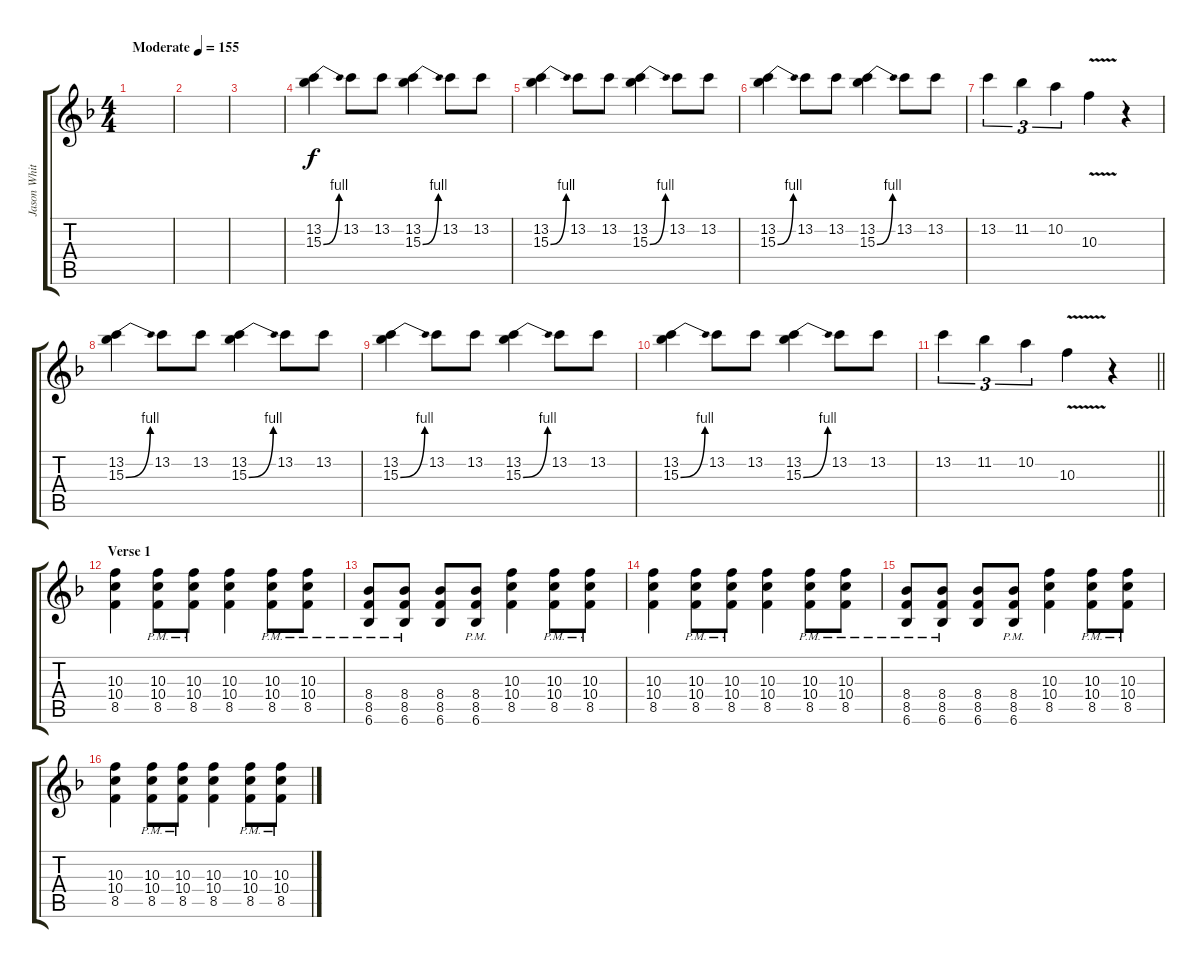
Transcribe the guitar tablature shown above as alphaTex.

\track ("Jason White (Lead Guitar)" "Jason Whit") {instrument distortionguitar}
\staff {score tabs}
\tuning (E4 B3 G3 D3 A2 E2) {hide}
\ts (4 4)
\tempo (155 "Moderate")
\clef g2
\ks f
|
|
|
(13.2 15.3{be (bend 0 0 60 4)}).4{balance 8} 13.2.8 13.2.8 (13.2 15.3{be (bend 0 0 60 4)}).4 13.2.8 13.2.8 |
(13.2 15.3{be (bend 0 0 60 4)}).4 13.2.8 13.2.8 (13.2 15.3{be (bend 0 0 60 4)}).4 13.2.8 13.2.8 |
(13.2 15.3{be (bend 0 0 60 4)}).4 13.2.8 13.2.8 (13.2 15.3{be (bend 0 0 60 4)}).4 13.2.8 13.2.8 |
13.2.4{tu (3 2)} 11.2.4{tu (3 2)} 10.2.4{tu (3 2)} 10.3{v}.4 r.4 |
(13.2 15.3{be (bend 0 0 60 4)}).4 13.2.8 13.2.8 (13.2 15.3{be (bend 0 0 60 4)}).4 13.2.8 13.2.8 |
(13.2 15.3{be (bend 0 0 60 4)}).4 13.2.8 13.2.8 (13.2 15.3{be (bend 0 0 60 4)}).4 13.2.8 13.2.8 |
(13.2 15.3{be (bend 0 0 60 4)}).4 13.2.8 13.2.8 (13.2 15.3{be (bend 0 0 60 4)}).4 13.2.8 13.2.8 |
\barLineRight lightlight
13.2.4{tu (3 2)} 11.2.4{tu (3 2)} 10.2.4{tu (3 2)} 10.3{v}.4 r.4 |
\section ("" "Verse 1")
(10.3 10.4 8.5).4{balance 16} (10.3{pm} 10.4{pm} 8.5{pm}).8 (10.3{pm} 10.4{pm} 8.5{pm}).8 (10.3 10.4 8.5).4 (10.3{pm} 10.4{pm} 8.5{pm}).8 (10.3{pm} 10.4{pm} 8.5{pm}).8 |
(8.4{pm} 8.5{pm} 6.6{pm}).8 (8.4{pm} 8.5{pm} 6.6{pm}).8 (8.4 8.5 6.6).8 (8.4{pm} 8.5{pm} 6.6{pm}).8 (10.3 10.4 8.5).4 (10.3{pm} 10.4{pm} 8.5{pm}).8 (10.3{pm} 10.4{pm} 8.5{pm}).8 |
(10.3 10.4 8.5).4 (10.3{pm} 10.4{pm} 8.5{pm}).8 (10.3{pm} 10.4{pm} 8.5{pm}).8 (10.3 10.4 8.5).4 (10.3{pm} 10.4{pm} 8.5{pm}).8 (10.3{pm} 10.4{pm} 8.5{pm}).8 |
(8.4{pm} 8.5{pm} 6.6{pm}).8 (8.4{pm} 8.5{pm} 6.6{pm}).8 (8.4 8.5 6.6).8 (8.4{pm} 8.5{pm} 6.6{pm}).8 (10.3 10.4 8.5).4 (10.3{pm} 10.4{pm} 8.5{pm}).8 (10.3{pm} 10.4{pm} 8.5{pm}).8 |
(10.3 10.4 8.5).4 (10.3{pm} 10.4{pm} 8.5{pm}).8 (10.3{pm} 10.4{pm} 8.5{pm}).8 (10.3 10.4 8.5).4 (10.3{pm} 10.4{pm} 8.5{pm}).8 (10.3{pm} 10.4{pm} 8.5{pm}).8
